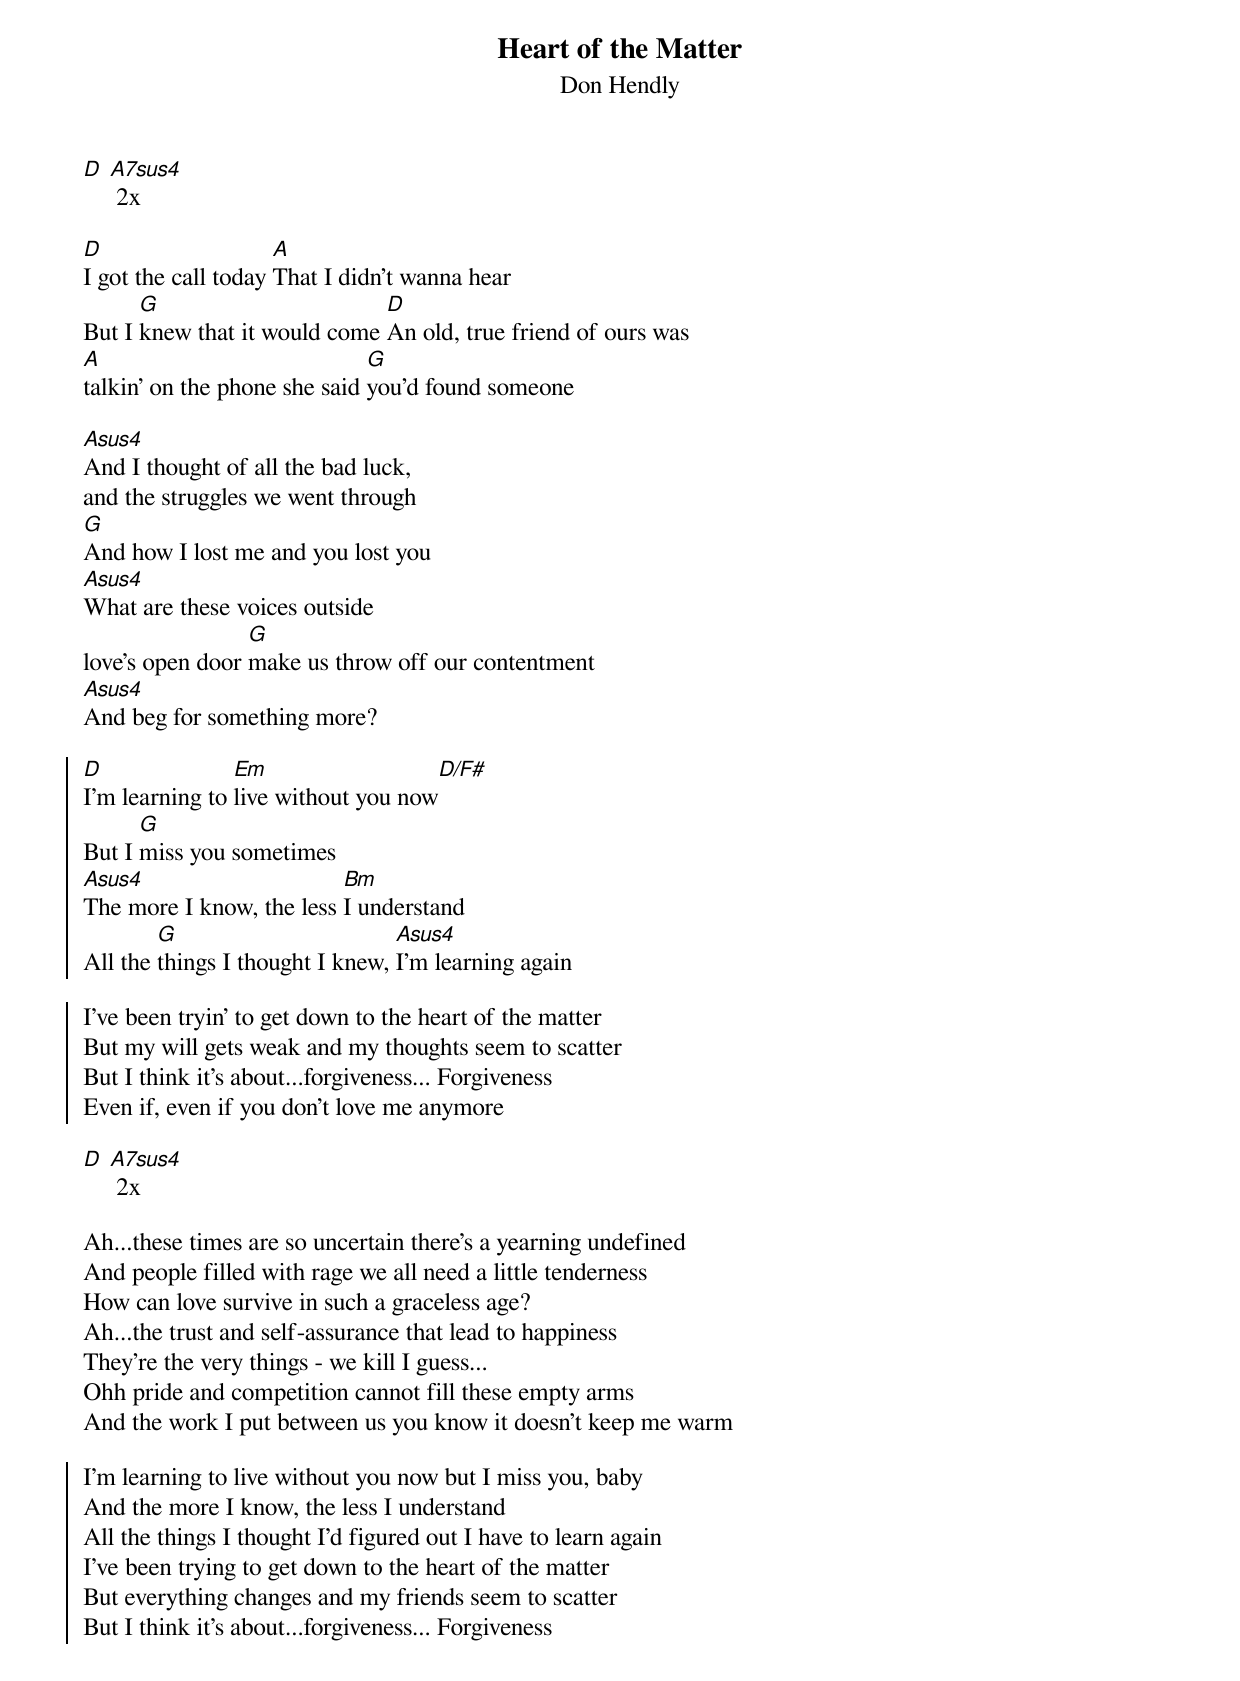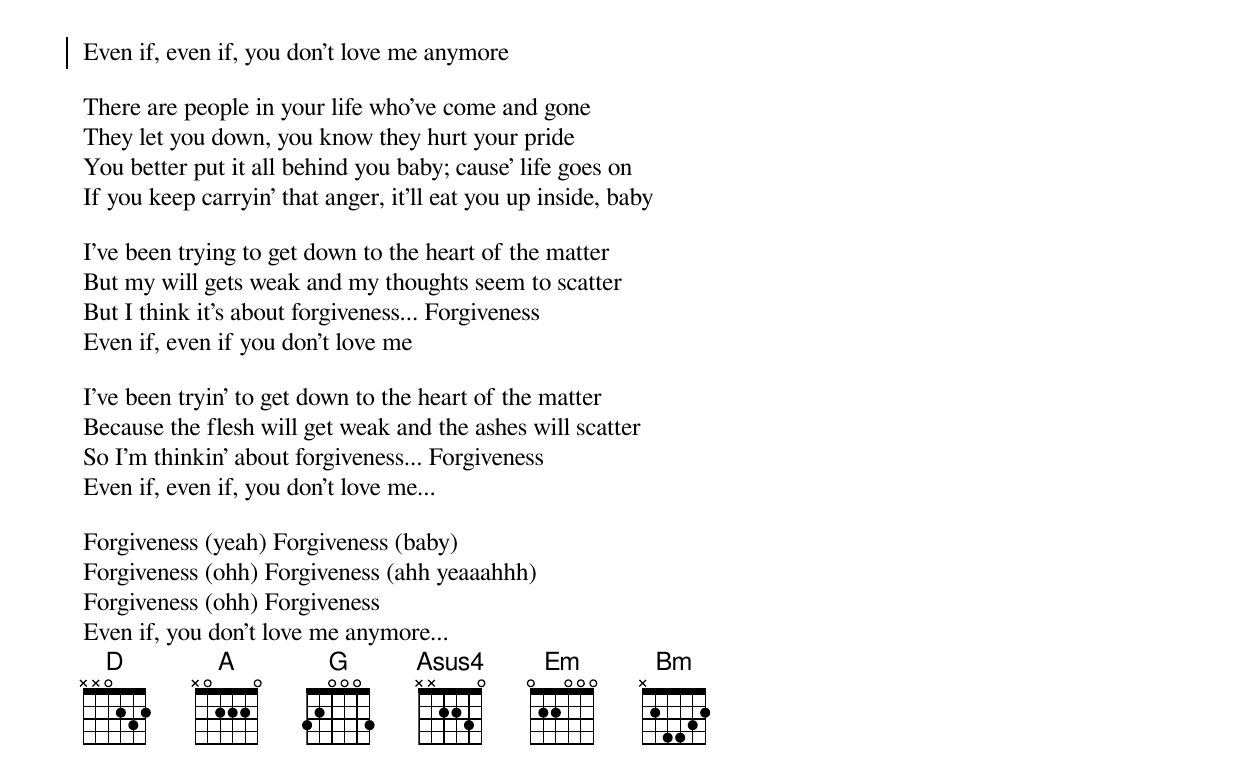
{t:Heart of the Matter}
{st:Don Hendly}
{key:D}

[D] [A7sus4] 2x

[D]I got the call today [A]That I didn't wanna hear
But I [G]knew that it would come [D]An old, true friend of ours was
[A]talkin' on the phone she said [G]you'd found someone

[Asus4]And I thought of all the bad luck,
and the struggles we went through
[G]And how I lost me and you lost you
[Asus4]What are these voices outside
love's open door [G]make us throw off our contentment
[Asus4]And beg for something more?

{soc}
[D]I'm learning to [Em]live without you now[D/F#]
But I [G]miss you sometimes
[Asus4]The more I know, the less [Bm]I understand
All the [G]things I thought I knew, [Asus4]I'm learning again

I've been tryin' to get down to the heart of the matter
But my will gets weak and my thoughts seem to scatter
But I think it's about...forgiveness... Forgiveness
Even if, even if you don't love me anymore
{eoc}

[D] [A7sus4] 2x

Ah...these times are so uncertain there's a yearning undefined
And people filled with rage we all need a little tenderness
How can love survive in such a graceless age?
Ah...the trust and self-assurance that lead to happiness
They're the very things - we kill I guess...
Ohh pride and competition cannot fill these empty arms
And the work I put between us you know it doesn't keep me warm

{soc}
I'm learning to live without you now but I miss you, baby
And the more I know, the less I understand
All the things I thought I'd figured out I have to learn again
I've been trying to get down to the heart of the matter
But everything changes and my friends seem to scatter
But I think it's about...forgiveness... Forgiveness
Even if, even if, you don't love me anymore
{eoc}

There are people in your life who've come and gone
They let you down, you know they hurt your pride
You better put it all behind you baby; cause' life goes on
If you keep carryin' that anger, it'll eat you up inside, baby

I've been trying to get down to the heart of the matter
But my will gets weak and my thoughts seem to scatter
But I think it's about forgiveness... Forgiveness
Even if, even if you don't love me

I've been tryin' to get down to the heart of the matter
Because the flesh will get weak and the ashes will scatter
So I'm thinkin' about forgiveness... Forgiveness
Even if, even if, you don't love me...

Forgiveness (yeah) Forgiveness (baby)
Forgiveness (ohh) Forgiveness (ahh yeaaahhh)
Forgiveness (ohh) Forgiveness
Even if, you don't love me anymore...
